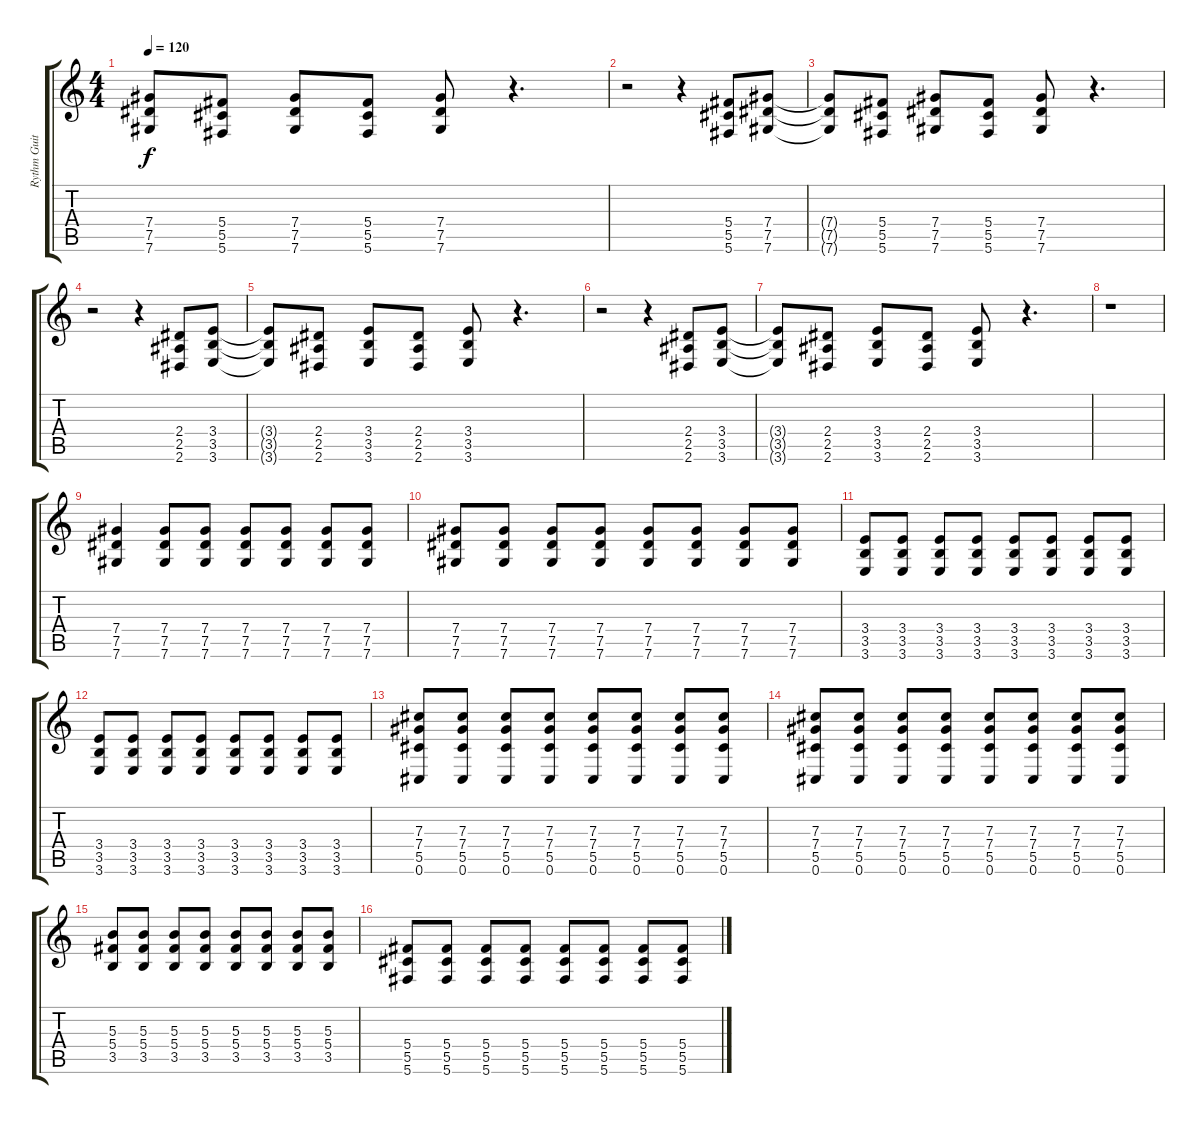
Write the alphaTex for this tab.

\track ("Rythm Guitar" "Rythm Guit") {instrument distortionguitar}
\staff {score tabs}
\tuning (Eb4 Bb3 Gb3 Db3 Ab2 Db2) {hide}
\ts (4 4)
\tempo 120
\clef g2
\ks c
(7.4{t} 7.5{t} 7.6{t}).8{dy f} (5.4 5.5 5.6).8 (7.4 7.5 7.6).8 (5.4 5.5 5.6).8 (7.4 7.5 7.6).8 r.4{d} |
r.2 r.4 (5.4 5.5 5.6).8 (7.4 7.5 7.6).8 |
(7.4{t} 7.5{t} 7.6{t}).8 (5.4 5.5 5.6).8 (7.4 7.5 7.6).8 (5.4 5.5 5.6).8 (7.4 7.5 7.6).8 r.4{d} |
r.2 r.4 (2.4 2.5 2.6).8 (3.4 3.5 3.6).8 |
(3.4{t} 3.5{t} 3.6{t}).8 (2.4 2.5 2.6).8 (3.4 3.5 3.6).8 (2.4 2.5 2.6).8 (3.4 3.5 3.6).8 r.4{d} |
r.2 r.4 (2.4 2.5 2.6).8 (3.4 3.5 3.6).8 |
(3.4{t} 3.5{t} 3.6{t}).8 (2.4 2.5 2.6).8 (3.4 3.5 3.6).8 (2.4 2.5 2.6).8 (3.4 3.5 3.6).8 r.4{d} |
r.1 |
(7.4 7.5 7.6).4 (7.4 7.5 7.6).8 (7.4 7.5 7.6).8 (7.4 7.5 7.6).8 (7.4 7.5 7.6).8 (7.4 7.5 7.6).8 (7.4 7.5 7.6).8 |
(7.4 7.5 7.6).8 (7.4 7.5 7.6).8 (7.4 7.5 7.6).8 (7.4 7.5 7.6).8 (7.4 7.5 7.6).8 (7.4 7.5 7.6).8 (7.4 7.5 7.6).8 (7.4 7.5 7.6).8 |
(3.4 3.5 3.6).8 (3.4 3.5 3.6).8 (3.4 3.5 3.6).8 (3.4 3.5 3.6).8 (3.4 3.5 3.6).8 (3.4 3.5 3.6).8 (3.4 3.5 3.6).8 (3.4 3.5 3.6).8 |
(3.4 3.5 3.6).8 (3.4 3.5 3.6).8 (3.4 3.5 3.6).8 (3.4 3.5 3.6).8 (3.4 3.5 3.6).8 (3.4 3.5 3.6).8 (3.4 3.5 3.6).8 (3.4 3.5 3.6).8 |
(7.3 7.4 5.5 0.6).8 (7.3 7.4 5.5 0.6).8 (7.3 7.4 5.5 0.6).8 (7.3 7.4 5.5 0.6).8 (7.3 7.4 5.5 0.6).8 (7.3 7.4 5.5 0.6).8 (7.3 7.4 5.5 0.6).8 (7.3 7.4 5.5 0.6).8 |
(7.3 7.4 5.5 0.6).8 (7.3 7.4 5.5 0.6).8 (7.3 7.4 5.5 0.6).8 (7.3 7.4 5.5 0.6).8 (7.3 7.4 5.5 0.6).8 (7.3 7.4 5.5 0.6).8 (7.3 7.4 5.5 0.6).8 (7.3 7.4 5.5 0.6).8 |
(5.3 5.4 3.5).8 (5.3 5.4 3.5).8 (5.3 5.4 3.5).8 (5.3 5.4 3.5).8 (5.3 5.4 3.5).8 (5.3 5.4 3.5).8 (5.3 5.4 3.5).8 (5.3 5.4 3.5).8 |
(5.4 5.5 5.6).8 (5.4 5.5 5.6).8 (5.4 5.5 5.6).8 (5.4 5.5 5.6).8 (5.4 5.5 5.6).8 (5.4 5.5 5.6).8 (5.4 5.5 5.6).8 (5.4 5.5 5.6).8
